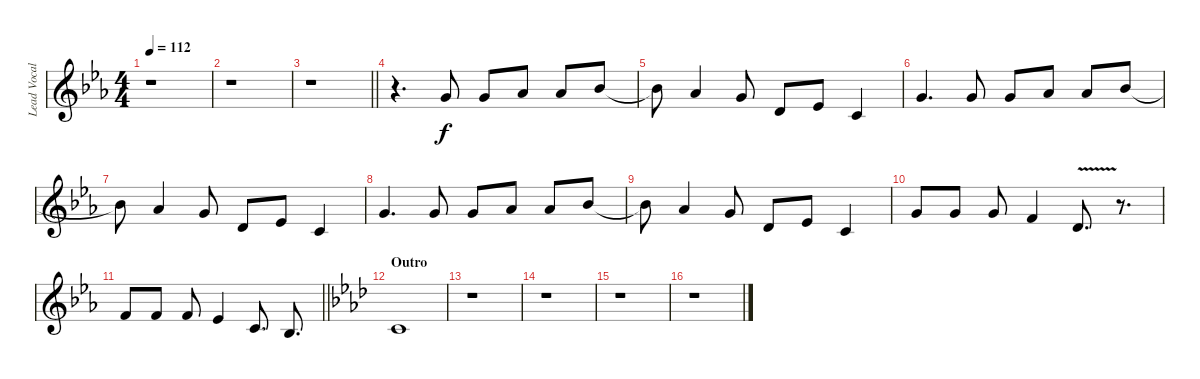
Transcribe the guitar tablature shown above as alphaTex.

\track ("Lead Vocals II" "Lead Vocal") {instrument lead6voice}
\staff {score}
\tuning (D4 A3 F3 C3 G2 C2) {hide}
\ts (4 4)
\tempo 112
\clef g2
\ks eb
r.1{dy f} |
r.1 |
\barLineRight lightlight
r.1 |
r.4{d} 5.1.8 5.1.8 6.1.8 6.1.8 8.1.8 |
8.1{t}.8 6.1.4 5.1.8 5.2.8 6.2.8 7.3.4 |
8.2{be (custom 0 4 15 4 20 0 25 4 60 4)}.4{d} 5.1.8 5.1.8 6.1.8 6.1.8 8.1.8 |
8.1{t}.8 6.1.4 5.1.8 5.2.8 6.2.8 7.3.4 |
8.2{be (custom 0 4 15 4 20 0 25 4 60 4)}.4{d} 5.1.8 5.1.8 6.1.8 6.1.8 8.1.8 |
8.1{t}.8 6.1.4 5.1.8 5.2.8 6.2.8 7.3.4 |
5.1.8 5.1.8 5.1.8 6.2{be (custom 0 4 25 4 35 0 60 0)}.4 5.2{v}.8{d} r.8{d} |
\barLineRight lightlight
8.2.8 8.2.8 8.2.8 5.2{be (custom 0 2 25 2 35 0 60 0)}.4 7.3.8{d} 5.3.8{d} |
\section ("" "Outro")
\ks ab
5.3{be (custom 0 4 6 4 8 0 10 4 60 4)}.1 |
r.1 |
r.1 |
r.1 |
r.1
